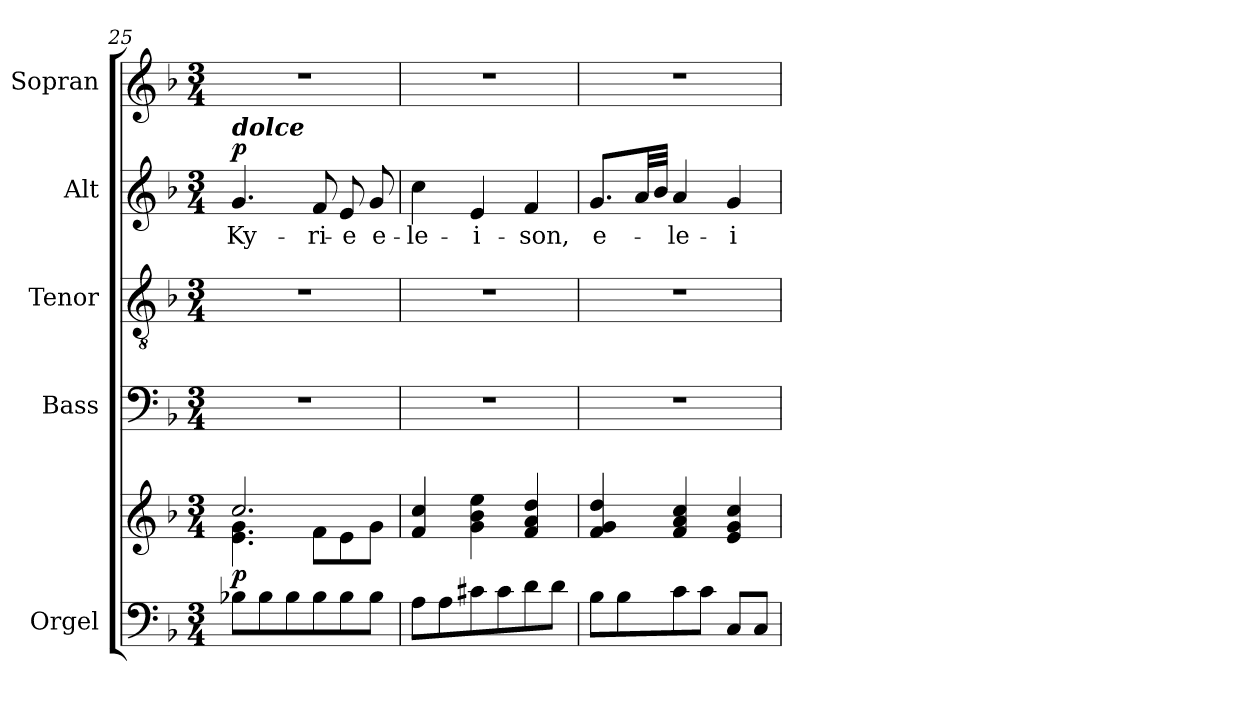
**kern	**kern	**dynam	**kern	**kern	**kern	**text	**dynam	**kern
*part5	*part5	*part5	*part4	*part3	*part2	*part2	*part2	*part1
*staff6	*staff5	*staff5/6	*staff4	*staff3	*staff2	*staff2	*staff2	*staff1
*I"Orgel	*	*	*I"Bass	*I"Tenor	*I"Alt	*	*	*I"Sopran
*I'Org.	*	*	*I'B.	*I'T.	*I'A.	*	*	*I'S.
*clefF4	*clefG2	*	*clefF4	*clefGv2	*clefG2	*	*	*clefG2
*k[b-]	*k[b-]	*	*k[b-]	*k[b-]	*k[b-]	*	*	*k[b-]
*F:	*F:	*	*F:	*F:	*F:	*	*	*F:
*M3/4	*M3/4	*	*M3/4	*M3/4	*M3/4	*	*	*M3/4
=25	=25	=25	=25	=25	=25	=25	=25	=25
*	*^	*	*	*	*	*	*	*
!	!	!	!	!	!	!LO:TX:a:Bi:t=dolce	!	!	!
!	!	!	!LO:DY:b	!	!	!	!LO:LY:b	!LO:DY:a	!
8B-X\L	2.cc/	4.e\ 4.g\	p	2.r	2.r	4.g/	Ky-	p	2.r
8B-\	.	.	.	.	.	.	.	.	.
8B-\	.	.	.	.	.	.	.	.	.
!	!	!	!	!	!	!	!LO:LY:b	!	!
8B-\	.	8f\L	.	.	.	8f/	-ri-	.	.
!	!	!	!	!	!	!	!LO:LY:b	!	!
8B-\	.	8e\	.	.	.	8e/	-e	.	.
!	!	!	!	!	!	!	!LO:LY:b	!	!
8B-\J	.	8g\J	.	.	.	8g/	e-	.	.
=26	=26	=26	=26	=26	=26	=26	=26	=26	=26
!	!	!	!	!	!	!	!LO:LY:b	!	!
*	*v	*v	*	*	*	*	*	*	*
8A\L	4f/ 4cc/	.	2.r	2.r	4cc\	-le-	.	2.r
8A\	.	.	.	.	.	.	.	.
!	!	!	!	!	!	!LO:LY:b	!	!
8c#X\	4g\ 4b-\ 4ee\	.	.	.	4e/	-i-	.	.
8c#\	.	.	.	.	.	.	.	.
!	!	!	!	!	!	!LO:LY:b	!	!
8d\	4f/ 4a/ 4dd/	.	.	.	4f/	-son,	.	.
8d\J	.	.	.	.	.	.	.	.
=27	=27	=27	=27	=27	=27	=27	=27	=27
!	!	!	!	!	!	!LO:LY:b	!	!
8B-\L	4f/ 4g/ 4dd/	.	2.r	2.r	8.g/L	e-	.	2.r
8B-\	.	.	.	.	.	.	.	.
.	.	.	.	.	32a/LL	.	.	.
.	.	.	.	.	32b-/JJJ	.	.	.
!	!	!	!	!	!	!LO:LY:b	!	!
8c\	4f/ 4a/ 4cc/	.	.	.	4a/	-le-	.	.
8c\J	.	.	.	.	.	.	.	.
!	!	!	!	!	!	!LO:LY:b	!	!
8C/L	4e/ 4g/ 4cc/	.	.	.	4g/	-i-	.	.
8C/J	.	.	.	.	.	.	.	.
=	=	=	=	=	=	=	=	=
*-	*-	*-	*-	*-	*-	*-	*-	*-
